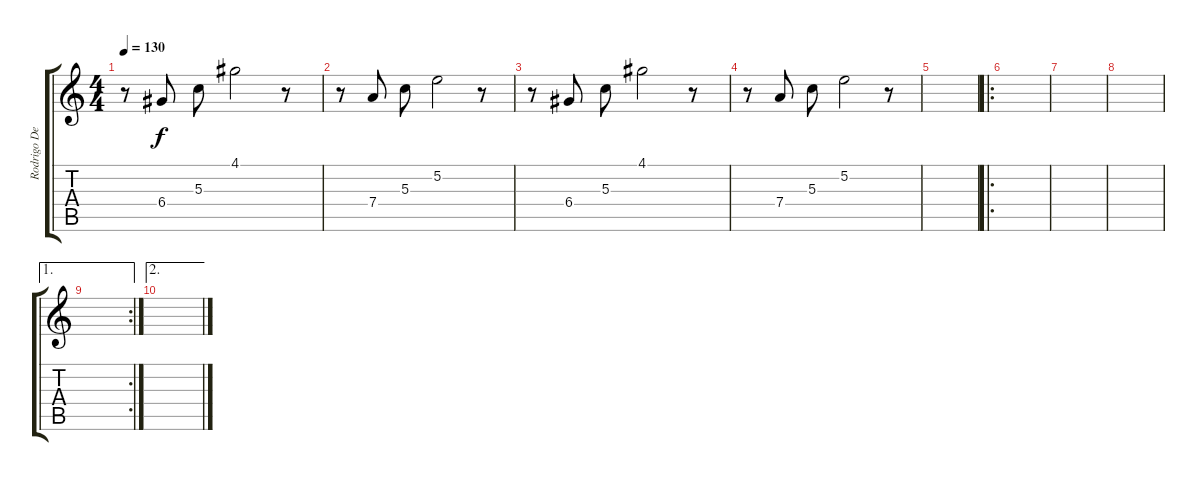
\track ("Rodrigo Delay" "Rodrigo De") {instrument overdrivenguitar}
\staff {score tabs}
\tuning (E4 B3 G3 D3 A2 E2) {hide}
\ts (4 4)
\tempo 130
\clef g2
\ks c
r.8{dy f} 6.4.8 5.3.8 4.1.2 r.8 |
r.8 7.4.8 5.3.8 5.2.2 r.8 |
r.8 6.4.8 5.3.8 4.1.2 r.8 |
r.8 7.4.8 5.3.8 5.2.2 r.8 |
|
\ro
|
|
|
\ae 1
\rc 2
|
\ae 2
